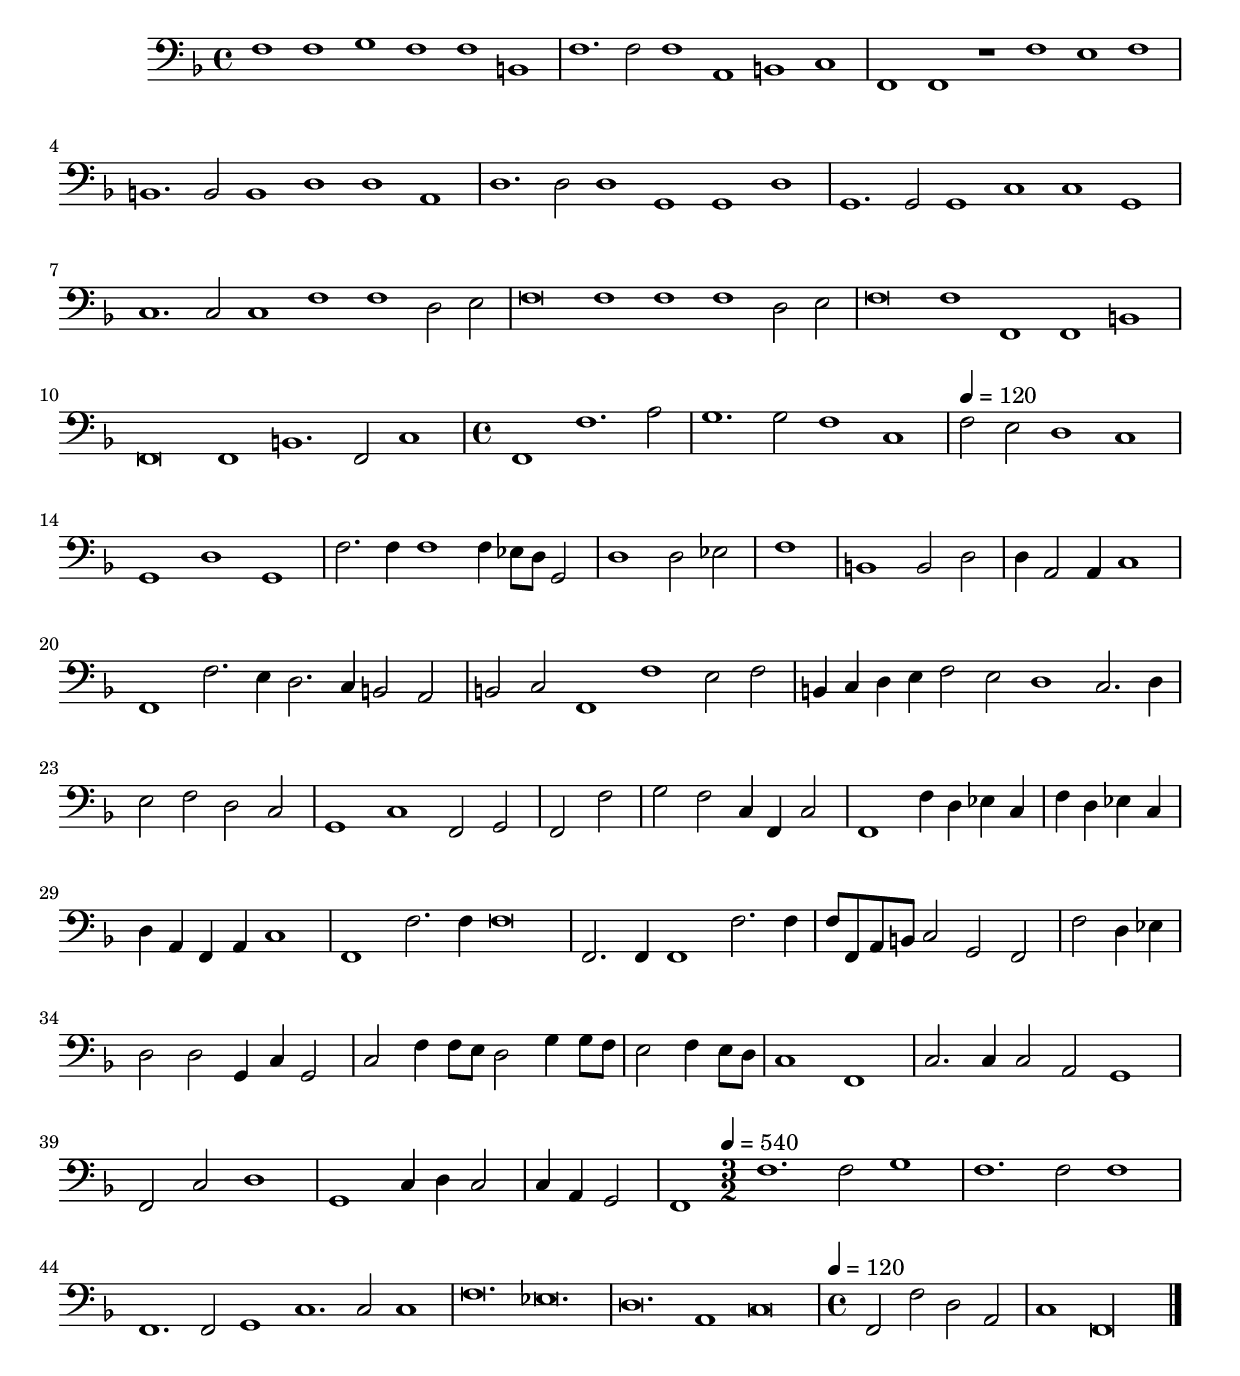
\new Staff  {
	\set Staff.instrumentName=""
	\set Staff.midiInstrument="harpsichord"
	\key f \major
	\clef bass
	\relative c {
		\set Score.measureLength = #(ly:make-moment 6 1)
		f1 f g f f b, |
		f'1. f2 f1 a, b c |
		f, f r f' e f |
		b,1. b2 b1 d d a |
		d1. d2 d1 g, g d' |
		g,1. g2 g1 c c g |
		c1. c2 c1 f f d2 e |
		f\breve f1 f f d2 e |
		f\breve f1 f, f b |
		f\breve f1 b1. f2 c'1 |
		\time 4/4
		\set Score.measureLength = #(ly:make-moment 3 1)
		f,1 f'1. a2 |
		\set Score.measureLength = #(ly:make-moment 4 1)
		g1. g2 f1 c |
		\set Score.measureLength = #(ly:make-moment 3 1)
		\tempo 4=120
		f2 e d1 c |
		g d' g, |
		f'2. f4 f1 f4 es8 d g,2 |
		\set Score.measureLength = #(ly:make-moment 4 2)
		d'1 d2 es |
		\set Score.measureLength = #(ly:make-moment 4 4)
		f1 |
		\set Score.measureLength = #(ly:make-moment 4 2)
		b,1 b2 d |
		d4 a2 a4 c1 |
		\set Score.measureLength = #(ly:make-moment 4 1)
		f, f'2. e4 d2. c4 b2 a |
		b c f,1 f' e2 f |
		b,4 c d e f2 e d1 c2. d4 |
		\set Score.measureLength = #(ly:make-moment 4 2)
		e2 f d c |
		\set Score.measureLength = #(ly:make-moment 3 1)
		g1 c f,2 g |
		\set Score.measureLength = #(ly:make-moment 4 4)
		f f' |
		\set Score.measureLength = #(ly:make-moment 4 2)
		g f c4 f, c'2 |
		f,1 f'4 d es c |
		\set Score.measureLength = #(ly:make-moment 4 4)
		f d es c |
		\set Score.measureLength = #(ly:make-moment 4 2)
		d a f a c1 |
		\set Score.measureLength = #(ly:make-moment 4 1)
		f, f'2. f4 f\breve |
		\set Score.measureLength = #(ly:make-moment 3 1)
		f,2. f4 f1 f'2. f4 |
		\set Score.measureLength = #(ly:make-moment 4 2)
		f8 f, a b c2 g f |
		\set Score.measureLength = #(ly:make-moment 4 4)
		f' d4 es |
		\set Score.measureLength = #(ly:make-moment 4 2)
		d2 d g,4 c g2 |
		c2 f4 f8 e d2 g4 g8 f |
		\set Score.measureLength = #(ly:make-moment 4 4)
		e2 f4 e8 d |
		\set Score.measureLength = #(ly:make-moment 4 2)
		c1 f, |
		\set Score.measureLength = #(ly:make-moment 3 1)
		c'2. c4 c2 a g1 |
		\set Score.measureLength = #(ly:make-moment 4 2)
		f2 c' d1 |
		g, c4 d c2 |
		\set Score.measureLength = #(ly:make-moment 4 4)
		c4 a g2 |
		\set Score.measureLength = #(ly:make-moment 4 1)
		f1
		\time 3/2
		\tempo 4=540
		\set Score.measureLength = #(ly:make-moment 4 1)
		f'1. f2 g1 |
		\set Score.measureLength = #(ly:make-moment 3 1)
		f1. f2 f1 |
		\set Score.measureLength = #(ly:make-moment 6 1)
		f,1. f2 g1 c1. c2 c1 |
		f\breve. es |
		d a1 c\breve |
		\time 4/4
		\tempo 4=120
		\set Score.measureLength = #(ly:make-moment 4 2)
		f,2 f' d a |
		\set Score.measureLength = #(ly:make-moment 5 1)
		c1 f,\longa |
	\bar "|."
	}

}